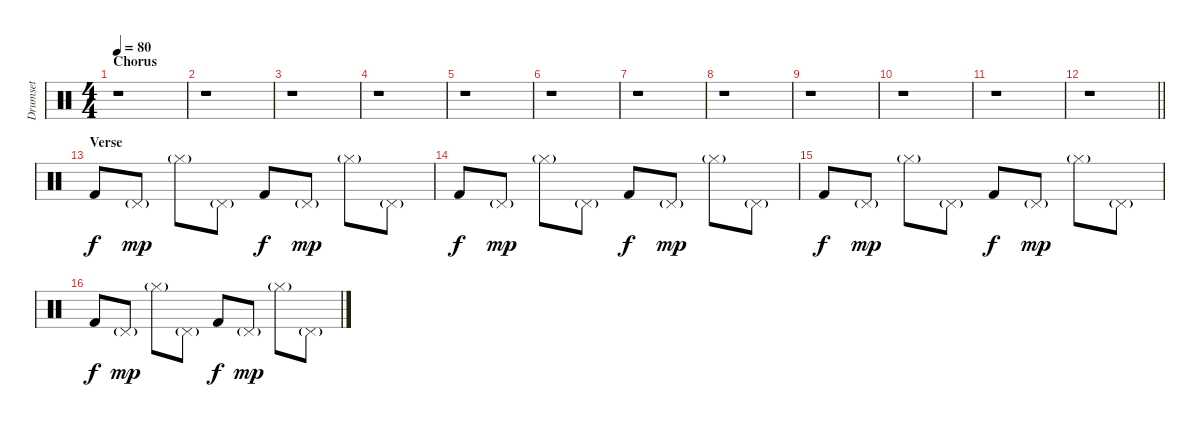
\track ("Drumset" "Drumset") {instrument percussion}
\staff {score}
\articulation defaults
\ts (4 4)
\section ("" "Chorus")
\tempo 80
\clef neutral
\ks c
r.1{dy f} |
r.1 |
r.1 |
r.1 |
r.1 |
r.1 |
r.1 |
r.1 |
r.1 |
r.1 |
r.1 |
\barLineRight lightlight
r.1 |
\section ("" "Verse")
"Kick (hit) 2".8 "Pedal Hi-Hat (hit)"{g}.8{dy mp} "Hi-Hat (closed)"{g}.8 "Pedal Hi-Hat (hit)"{g}.8 "Kick (hit) 2".8{dy f} "Pedal Hi-Hat (hit)"{g}.8{dy mp} "Hi-Hat (closed)"{g}.8 "Pedal Hi-Hat (hit)"{g}.8 |
"Kick (hit) 2".8{dy f} "Pedal Hi-Hat (hit)"{g}.8{dy mp} "Hi-Hat (closed)"{g}.8 "Pedal Hi-Hat (hit)"{g}.8 "Kick (hit) 2".8{dy f} "Pedal Hi-Hat (hit)"{g}.8{dy mp} "Hi-Hat (closed)"{g}.8 "Pedal Hi-Hat (hit)"{g}.8 |
"Kick (hit) 2".8{dy f} "Pedal Hi-Hat (hit)"{g}.8{dy mp} "Hi-Hat (closed)"{g}.8 "Pedal Hi-Hat (hit)"{g}.8 "Kick (hit) 2".8{dy f} "Pedal Hi-Hat (hit)"{g}.8{dy mp} "Hi-Hat (closed)"{g}.8 "Pedal Hi-Hat (hit)"{g}.8 |
"Kick (hit) 2".8{dy f} "Pedal Hi-Hat (hit)"{g}.8{dy mp} "Hi-Hat (closed)"{g}.8 "Pedal Hi-Hat (hit)"{g}.8 "Kick (hit) 2".8{dy f} "Pedal Hi-Hat (hit)"{g}.8{dy mp} "Hi-Hat (closed)"{g}.8 "Pedal Hi-Hat (hit)"{g}.8
